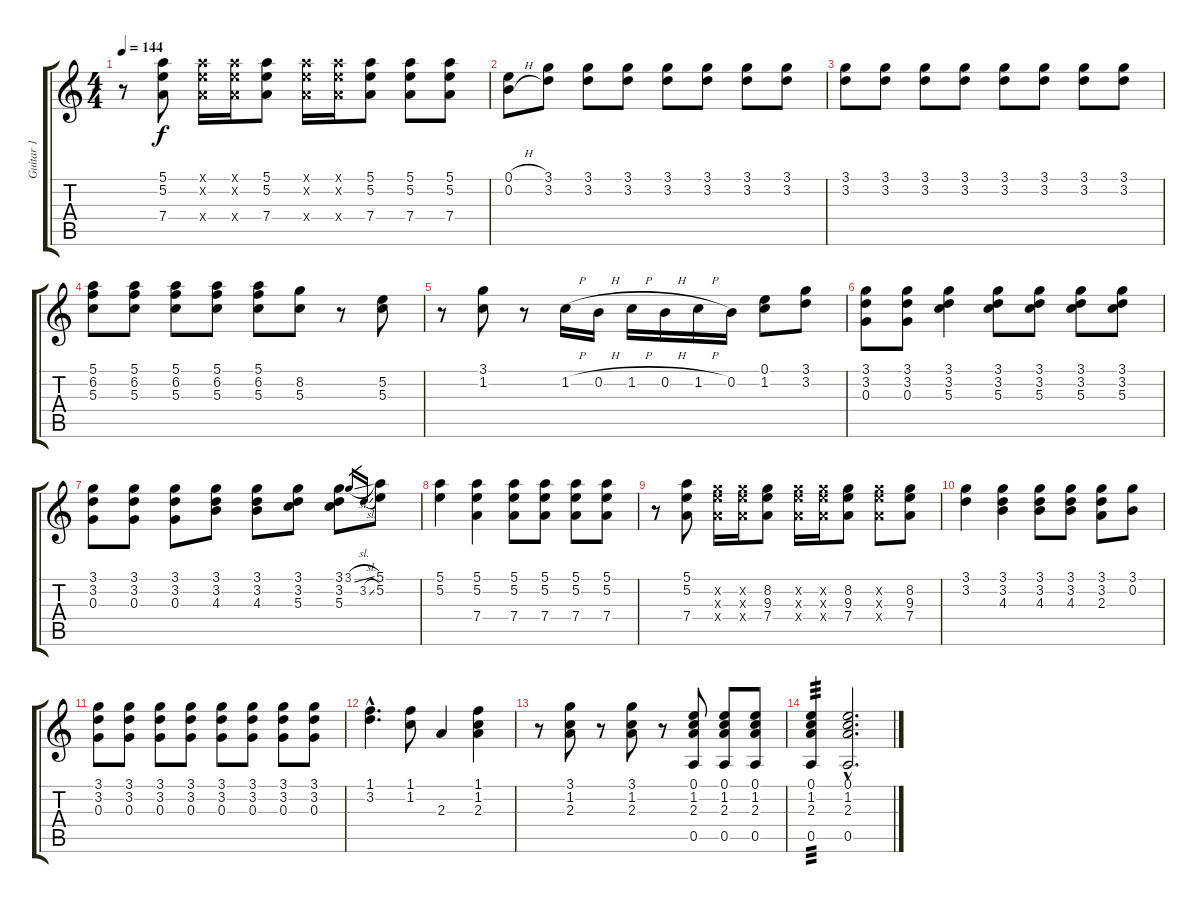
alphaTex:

\track ("Guitar 1" "Guitar 1") {instrument electricguitarclean}
\staff {score tabs}
\tuning (E4 B3 G3 D3 A2 E2) {hide}
\ts (4 4)
\tempo 144
\clef g2
\ks c
r.8{dy f} (5.1 5.2 7.4).8 (5.1{x} 5.2{x} 7.4{x}).16 (5.1{x} 5.2{x} 7.4{x}).16 (5.1 5.2 7.4).8 (5.1{x} 5.2{x} 7.4{x}).16 (5.1{x} 5.2{x} 7.4{x}).16 (5.1 5.2 7.4).8 (5.1 5.2 7.4).8 (5.1 5.2 7.4).8 |
(0.1{h} 0.2{h}).8 (3.1 3.2).8 (3.1 3.2).8 (3.1 3.2).8 (3.1 3.2).8 (3.1 3.2).8 (3.1 3.2).8 (3.1 3.2).8 |
(3.1 3.2).8 (3.1 3.2).8 (3.1 3.2).8 (3.1 3.2).8 (3.1 3.2).8 (3.1 3.2).8 (3.1 3.2).8 (3.1 3.2).8 |
(5.1 6.2 5.3).8 (5.1 6.2 5.3).8 (5.1 6.2 5.3).8 (5.1 6.2 5.3).8 (5.1 6.2 5.3).8 (8.2 5.3).8 r.8 (5.2 5.3).8 |
r.8 (3.1 1.2).8 r.8 1.2{h}.16 0.2{h}.16 1.2{h}.16 0.2{h}.16 1.2{h}.16 0.2.16 (0.1 1.2).8 (3.1 3.2).8 |
(3.1 3.2 0.3).8 (3.1 3.2 0.3).8 (3.1 3.2 5.3).4 (3.1 3.2 5.3).8 (3.1 3.2 5.3).8 (3.1 3.2 5.3).8 (3.1 3.2 5.3).8 |
(3.1 3.2 0.3).8 (3.1 3.2 0.3).8 (3.1 3.2 0.3).8 (3.1 3.2 4.3).8 (3.1 3.2 4.3).8 (3.1 3.2 5.3).8 (3.1 3.2 5.3).8 3.1{sl}.16{gr} 3.2{sl}.16{gr} (5.1 5.2).8 |
(5.1 5.2).4 (5.1 5.2 7.4).4 (5.1 5.2 7.4).8 (5.1 5.2 7.4).8 (5.1 5.2 7.4).8 (5.1 5.2 7.4).8 |
r.8 (5.1 5.2 7.4).8 (8.2{x} 9.3{x} 7.4{x}).16 (8.2{x} 9.3{x} 7.4{x}).16 (8.2 9.3 7.4).8 (8.2{x} 9.3{x} 7.4{x}).16 (8.2{x} 9.3{x} 7.4{x}).16 (8.2 9.3 7.4).8 (8.2{x} 9.3{x} 7.4{x}).8 (8.2 9.3 7.4).8 |
(3.1 3.2).4 (3.1 3.2 4.3).4 (3.1 3.2 4.3).8 (3.1 3.2 4.3).8 (3.1 3.2 2.3).8 (3.1 0.2).8 |
(3.1 3.2 0.3).8 (3.1 3.2 0.3).8 (3.1 3.2 0.3).8 (3.1 3.2 0.3).8 (3.1 3.2 0.3).8 (3.1 3.2 0.3).8 (3.1 3.2 0.3).8 (3.1 3.2 0.3).8 |
(1.1{hac} 3.2{hac}).4{d} (1.1 1.2).8 2.3.4 (1.1 1.2 2.3).4 |
r.8 (3.1 1.2 2.3).8 r.8 (3.1 1.2 2.3).8 r.8 (0.1 1.2 2.3 0.5).8 (0.1 1.2 2.3 0.5).8 (0.1 1.2 2.3 0.5).8 |
(0.1 1.2 2.3 0.5).4{tp 3} (0.1{hac} 1.2{hac} 2.3{hac} 0.5{hac}).2{d}
